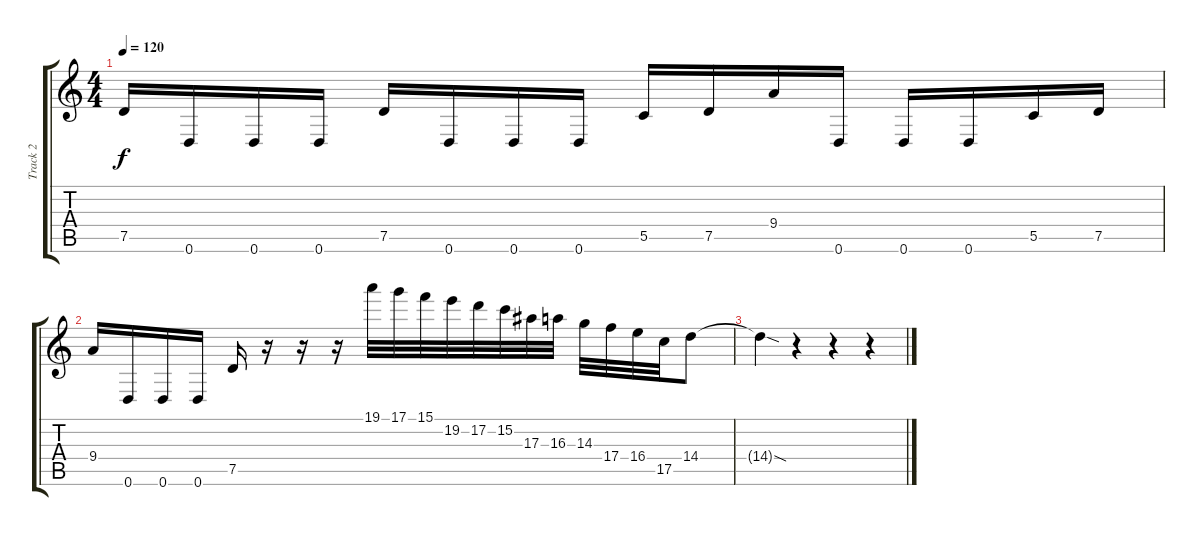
\track ("Track 2" "Track 2") {instrument distortionguitar}
\staff {score tabs}
\tuning (D4 A3 F3 C3 G2 D2) {hide}
\ts (4 4)
\tempo 120
\clef g2
\ks c
7.5.16{dy f} 0.6.16 0.6.16 0.6.16 7.5.16 0.6.16 0.6.16 0.6.16 5.5.16 7.5.16 9.4.16 0.6.16 0.6.16 0.6.16 5.5.16 7.5.16 |
9.4.16 0.6.16 0.6.16 0.6.16 7.5.16 r.16 r.16 r.16 19.1.32 17.1.32 15.1.32 19.2.32 17.2.32 15.2.32 17.3.32 16.3.32 14.3.32 17.4.32 16.4.32 17.5.32 14.4.8 |
14.4{sod t}.4 r.4 r.4 r.4
